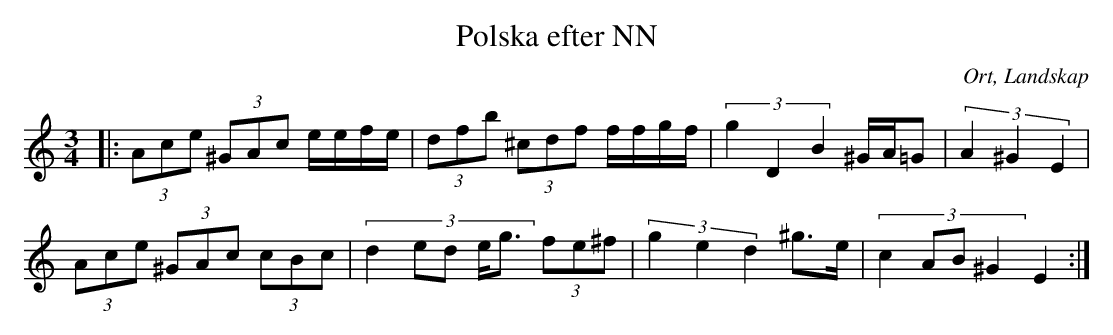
X:1
T:Polska efter NN
O:Ort, Landskap
M:3/4
L:1/8
K:C
|: (3 Ace (3^GAc e/e/f/e/| (3 dfb (3^cdf f/f/g/f/|(3:2:3 g2 D2 B2 ^G/A/=G|(3:2:3  2 A2 ^G2 E2|
(3 Ace (3^GAc (3cBc| (3:2:5 d2 ed e<g (3fe^f|(3:2:3 g2 e2 d2 ^g>e|(3:2:4 c2 AB ^G2 E2:|
